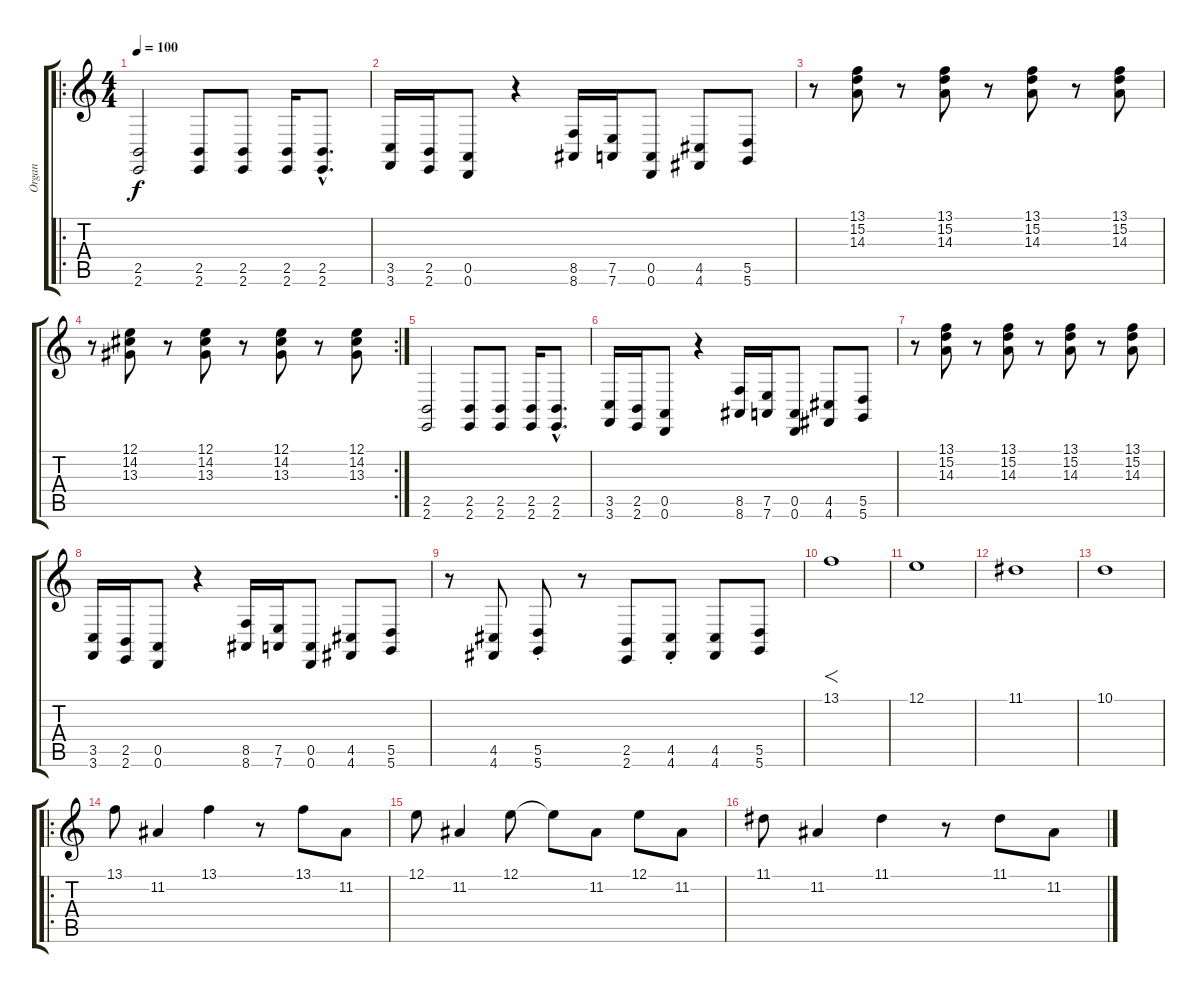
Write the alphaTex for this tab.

\track ("Organ" "Organ") {instrument churchorgan}
\staff {score tabs}
\tuning (E4 B3 G3 D3 A2 D2) {hide}
\ro
\ts (4 4)
\tempo 100
\clef g2
\ks c
(2.5 2.6).2{dy f instrument synthbass1} (2.5 2.6).8 (2.5 2.6).8 (2.5 2.6).16 (2.5{hac} 2.6{hac}).8{d} |
(3.5 3.6).16 (2.5 2.6).16 (0.5 0.6).8 r.4 (8.5 8.6).16 (7.5 7.6).16 (0.5 0.6).8 (4.5 4.6).8 (5.5 5.6).8 |
r.8{volume 11 instrument churchorgan} (13.1 15.2 14.3).8 r.8 (13.1 15.2 14.3).8 r.8 (13.1 15.2 14.3).8 r.8 (13.1 15.2 14.3).8 |
\rc 2
r.8 (12.1 14.2 13.3).8 r.8 (12.1 14.2 13.3).8 r.8 (12.1 14.2 13.3).8 r.8 (12.1 14.2 13.3).8 |
(2.5 2.6).2{instrument synthbass1} (2.5 2.6).8 (2.5 2.6).8 (2.5 2.6).16 (2.5{hac} 2.6{hac}).8{d} |
(3.5 3.6).16 (2.5 2.6).16 (0.5 0.6).8 r.4 (8.5 8.6).16 (7.5 7.6).16 (0.5 0.6).8 (4.5 4.6).8 (5.5 5.6).8 |
r.8{volume 11 instrument churchorgan} (13.1 15.2 14.3).8 r.8 (13.1 15.2 14.3).8 r.8 (13.1 15.2 14.3).8 r.8 (13.1 15.2 14.3).8 |
(3.5 3.6).16{instrument synthbass1} (2.5 2.6).16 (0.5 0.6).8 r.4 (8.5 8.6).16 (7.5 7.6).16 (0.5 0.6).8 (4.5 4.6).8 (5.5 5.6).8 |
r.8{instrument synthbass1} (4.5 4.6).8 (5.5{st} 5.6{st}).8 r.8 (2.5 2.6).8 (4.5{st} 4.6{st}).8 (4.5 4.6).8 (5.5 5.6).8 |
13.1.1{f volume 10 instrument pad1newage} |
12.1.1{volume 10 instrument pad1newage} |
11.1.1{volume 10 instrument pad1newage} |
10.1.1{volume 10 instrument pad1newage} |
\ro
13.1.8{volume 7 instrument pad1newage} 11.2.4 13.1.4 r.8 13.1.8 11.2.8 |
12.1.8{volume 8 instrument pad1newage} 11.2.4 12.1.8 12.1{t}.8 11.2.8 12.1.8 11.2.8 |
11.1.8{volume 7 instrument pad1newage} 11.2.4 11.1.4 r.8 11.1.8 11.2.8
